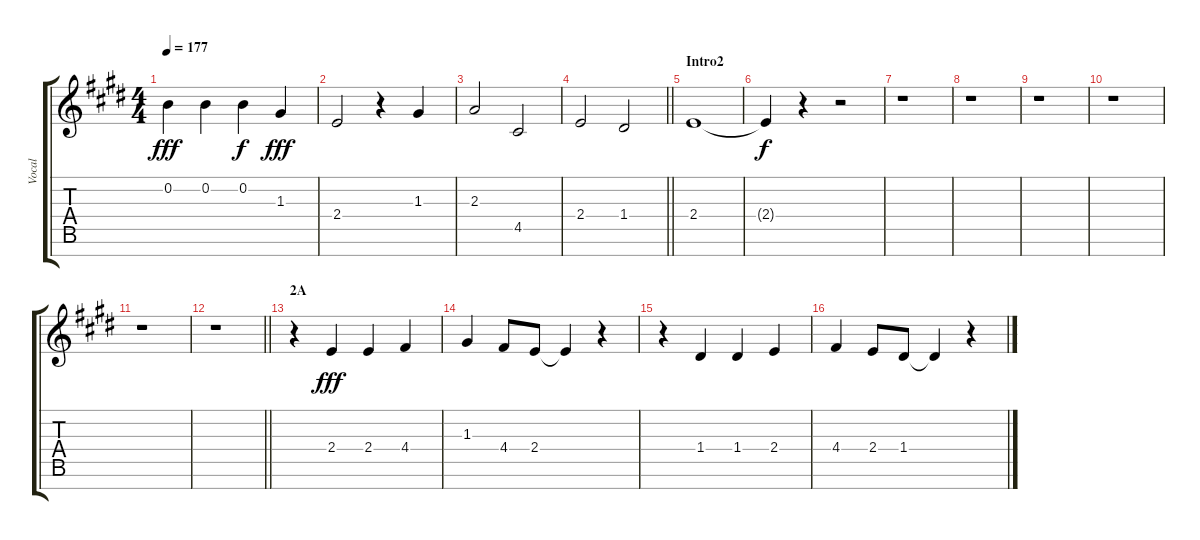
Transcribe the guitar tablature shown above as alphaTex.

\track ("Vocal" "Vocal") {instrument voiceoohs}
\staff {score tabs}
\tuning (E5 B4 G4 D4 A3 E3 B2) {hide}
\ts (4 4)
\tempo 177
\clef g2
\ks e
0.2.4{dy fff} 0.2.4 0.2.4{dy f} 1.3.4{dy fff} |
2.4.2 r.4 1.3.4 |
2.3.2 4.5.2 |
\barLineRight lightlight
2.4.2 1.4.2 |
\section ("" "Intro2")
2.4.1 |
2.4{t}.4{dy f} r.4 r.2 |
r.1 |
r.1 |
r.1 |
r.1 |
r.1 |
\barLineRight lightlight
r.1 |
\section ("" "2A")
r.4 2.4.4{dy fff} 2.4.4 4.4.4 |
1.3.4 4.4.8 2.4.8 2.4{t}.4 r.4 |
r.4 1.4.4 1.4.4 2.4.4 |
4.4.4 2.4.8 1.4.8 1.4{t}.4 r.4
